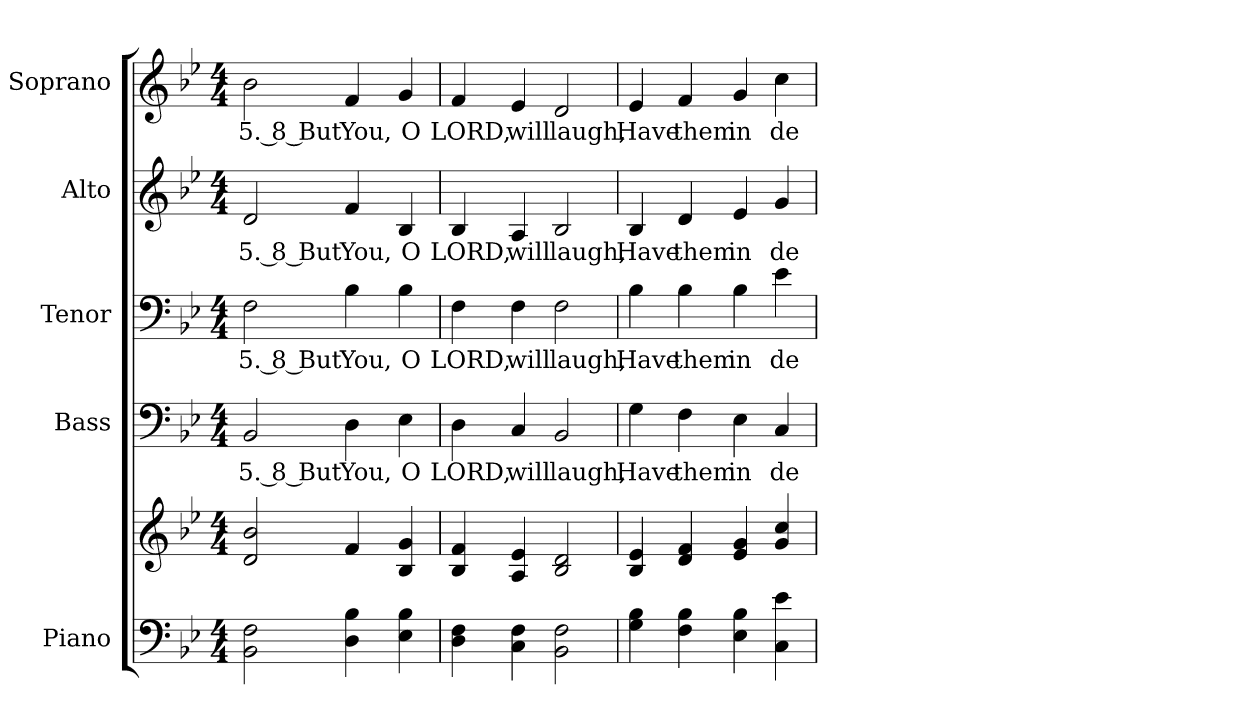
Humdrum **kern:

**kern	**kern	**kern	**text	**kern	**text	**kern	**text	**kern	**text
*part5	*part5	*part4	*part4	*part3	*part3	*part2	*part2	*part1	*part1
*staff6	*staff5	*staff4	*staff4	*staff3	*staff3	*staff2	*staff2	*staff1	*staff1
*I"Piano	*	*I"Bass	*	*I"Tenor	*	*I"Alto	*	*I"Soprano	*
*I'Pno.	*	*I'B.	*	*I'T.	*	*I'A.	*	*I'S.	*
!!LO:PB:g=z
*clefF4	*clefG2	*clefF4	*	*clefF4	*	*clefG2	*	*clefG2	*
*k[b-e-]	*k[b-e-]	*k[b-e-]	*	*k[b-e-]	*	*k[b-e-]	*	*k[b-e-]	*
*B-:	*B-:	*B-:	*	*B-:	*	*B-:	*	*B-:	*
*M4/4	*M4/4	*M4/4	*	*M4/4	*	*M4/4	*	*M4/4	*
*MM150	*MM150	*MM150	*	*MM150	*	*MM150	*	*MM150	*
=1	=1	=1	=1	=1	=1	=1	=1	=1	=1
!	!	!	!LO:LY:b:color=#000000	!	!	!	!	!	!
!	!	!	!	!	!LO:LY:b:color=#000000	!	!	!	!
!	!	!	!	!	!	!	!LO:LY:b:color=#000000	!	!
!	!	!	!	!	!	!	!	!	!LO:LY:b:color=#000000
2BB-i\ 2Fi	2di/ 2b-i	2BB-i/	5. 8 But	2Fi\	5. 8 But	2di/	5. 8 But	2b-i\	5. 8 But
!	!	!	!LO:LY:b:color=#000000	!	!	!	!	!	!
!	!	!	!	!	!LO:LY:b:color=#000000	!	!	!	!
!	!	!	!	!	!	!	!LO:LY:b:color=#000000	!	!
!	!	!	!	!	!	!	!	!	!LO:LY:b:color=#000000
4Di\ 4B-i	4fi/	4Di\	You,	4B-i\	You,	4fi/	You,	4fi/	You,
!	!	!	!LO:LY:b:color=#000000	!	!	!	!	!	!
!	!	!	!	!	!LO:LY:b:color=#000000	!	!	!	!
!	!	!	!	!	!	!	!LO:LY:b:color=#000000	!	!
!	!	!	!	!	!	!	!	!	!LO:LY:b:color=#000000
4E-i\ 4B-i	4B-i/ 4gi	4E-i\	O	4B-i\	O	4B-i/	O	4gi/	O
=2	=2	=2	=2	=2	=2	=2	=2	=2	=2
!	!	!	!LO:LY:b:color=#000000	!	!	!	!	!	!
!	!	!	!	!	!LO:LY:b:color=#000000	!	!	!	!
!	!	!	!	!	!	!	!LO:LY:b:color=#000000	!	!
!	!	!	!	!	!	!	!	!	!LO:LY:b:color=#000000
4Di\ 4Fi	4B-i/ 4fi	4Di\	LORD,	4Fi\	LORD,	4B-i/	LORD,	4fi/	LORD,
!	!	!	!LO:LY:b:color=#000000	!	!	!	!	!	!
!	!	!	!	!	!LO:LY:b:color=#000000	!	!	!	!
!	!	!	!	!	!	!	!LO:LY:b:color=#000000	!	!
!	!	!	!	!	!	!	!	!	!LO:LY:b:color=#000000
4Ci\ 4Fi	4Ai/ 4e-i	4Ci/	will	4Fi\	will	4Ai/	will	4e-i/	will
!	!	!	!LO:LY:b:color=#000000	!	!	!	!	!	!
!	!	!	!	!	!LO:LY:b:color=#000000	!	!	!	!
!	!	!	!	!	!	!	!LO:LY:b:color=#000000	!	!
!	!	!	!	!	!	!	!	!	!LO:LY:b:color=#000000
2BB-i\ 2Fi	2B-i/ 2di	2BB-i/	laugh,	2Fi\	laugh,	2B-i/	laugh,	2di/	laugh,
=3	=3	=3	=3	=3	=3	=3	=3	=3	=3
!	!	!	!LO:LY:b:color=#000000	!	!	!	!	!	!
!	!	!	!	!	!LO:LY:b:color=#000000	!	!	!	!
!	!	!	!	!	!	!	!LO:LY:b:color=#000000	!	!
!	!	!	!	!	!	!	!	!	!LO:LY:b:color=#000000
4Gi\ 4B-i	4B-i/ 4e-i	4Gi\	Have	4B-i\	Have	4B-i/	Have	4e-i/	Have
!	!	!	!LO:LY:b:color=#000000	!	!	!	!	!	!
!	!	!	!	!	!LO:LY:b:color=#000000	!	!	!	!
!	!	!	!	!	!	!	!LO:LY:b:color=#000000	!	!
!	!	!	!	!	!	!	!	!	!LO:LY:b:color=#000000
4Fi\ 4B-i	4di/ 4fi	4Fi\	them	4B-i\	them	4di/	them	4fi/	them
!	!	!	!LO:LY:b:color=#000000	!	!	!	!	!	!
!	!	!	!	!	!LO:LY:b:color=#000000	!	!	!	!
!	!	!	!	!	!	!	!LO:LY:b:color=#000000	!	!
!	!	!	!	!	!	!	!	!	!LO:LY:b:color=#000000
4E-i\ 4B-i	4e-i/ 4gi	4E-i\	in	4B-i\	in	4e-i/	in	4gi/	in
!	!	!	!LO:LY:b:color=#000000	!	!	!	!	!	!
!	!	!	!	!	!LO:LY:b:color=#000000	!	!	!	!
!	!	!	!	!	!	!	!LO:LY:b:color=#000000	!	!
!	!	!	!	!	!	!	!	!	!LO:LY:b:color=#000000
4Ci\ 4e-i	4gi/ 4cci	4Ci/	de-	4e-i\	de-	4gi/	de-	4cci\	de-
=	=	=	=	=	=	=	=	=	=
*-	*-	*-	*-	*-	*-	*-	*-	*-	*-
